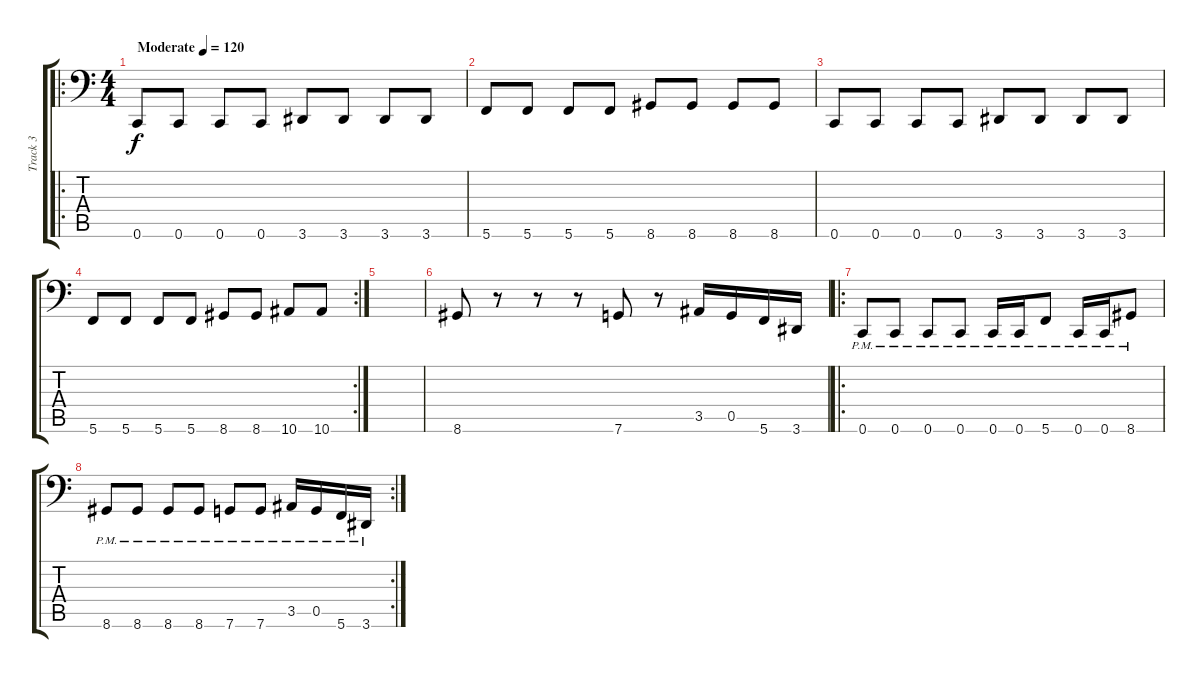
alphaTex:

\track ("Track 3" "Track 3") {instrument electricbasspick}
\staff {score tabs}
\tuning (D3 A2 F2 C2 G1 C1) {hide}
\ro
\ts (4 4)
\tempo (120 "Moderate")
\clef f4
\ks c
0.6.8{dy f instrument electricbasspick} 0.6.8 0.6.8 0.6.8 3.6.8 3.6.8 3.6.8 3.6.8 |
5.6.8 5.6.8 5.6.8 5.6.8 8.6.8 8.6.8 8.6.8 8.6.8 |
0.6.8 0.6.8 0.6.8 0.6.8 3.6.8 3.6.8 3.6.8 3.6.8 |
\rc 2
5.6.8 5.6.8 5.6.8 5.6.8 8.6.8 8.6.8 10.6.8 10.6.8 |
|
8.6.8 r.8 r.8 r.8 7.6.8 r.8 3.5.16 0.5.16 5.6.16 3.6.16 |
\ro
0.6{pm}.8 0.6{pm}.8 0.6{pm}.8 0.6{pm}.8 0.6{pm}.16 0.6{pm}.16 5.6{pm}.8 0.6{pm}.16 0.6{pm}.16 8.6{pm}.8 |
\rc 2
8.6{pm}.8 8.6{pm}.8 8.6{pm}.8 8.6{pm}.8 7.6{pm}.8 7.6{pm}.8 3.5{pm}.16 0.5{pm}.16 5.6{pm}.16 3.6{pm}.16
